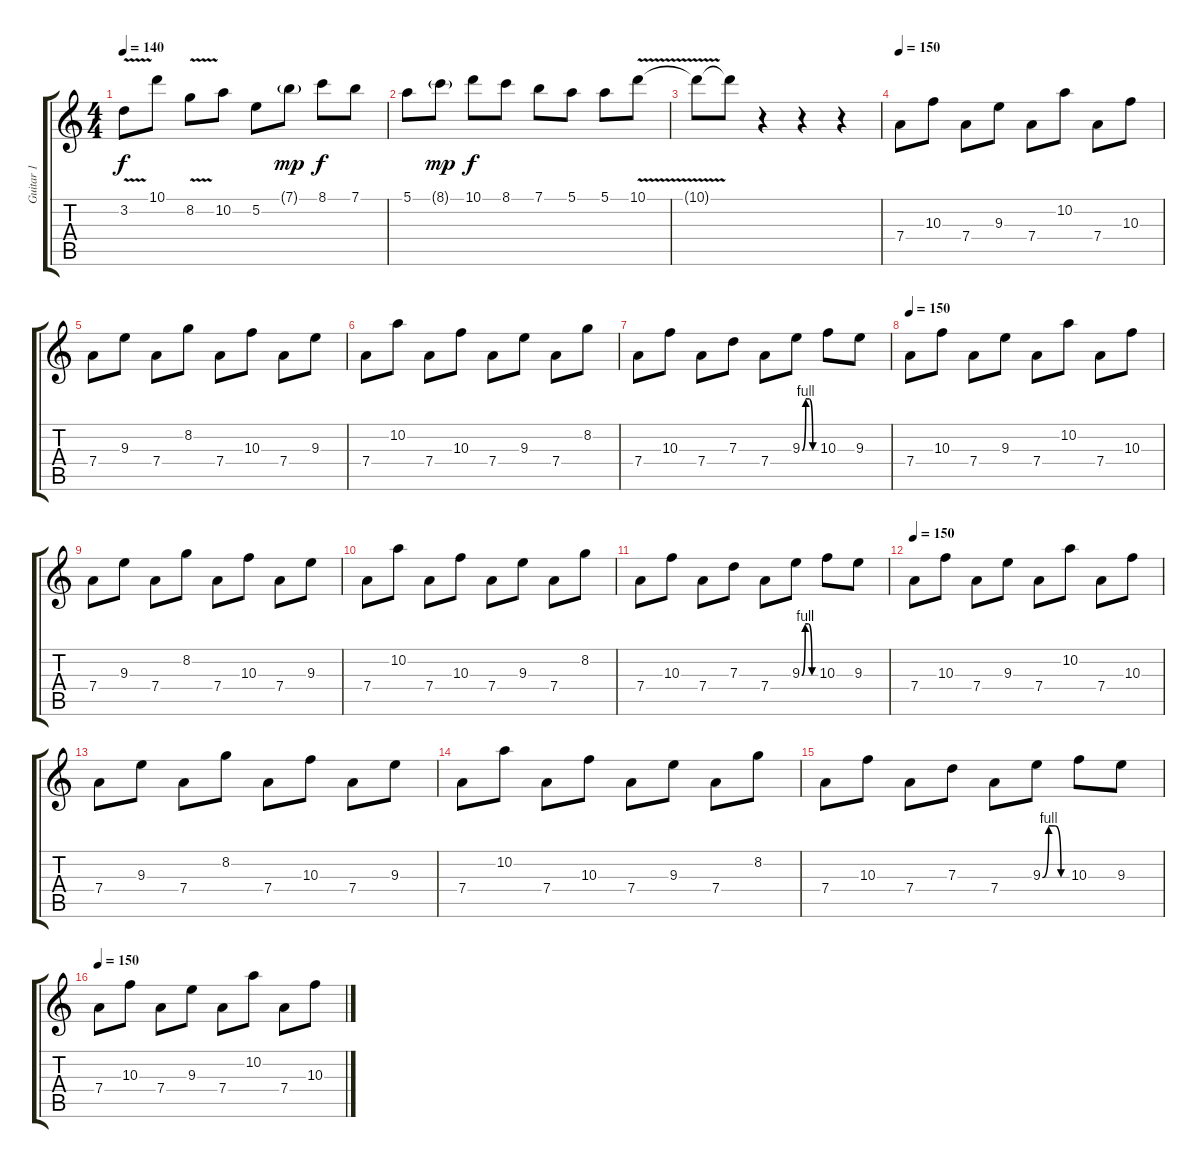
\track ("Guitar 1" "Guitar 1") {instrument distortionguitar}
\staff {score tabs}
\tuning (E4 B3 G3 D3 A2 D2) {hide}
\ts (4 4)
\tempo 140
\clef g2
\ks c
3.2{v}.8{dy f} 10.1.8 8.2{v}.8 10.2.8 5.2.8 7.1{g}.8{dy mp} 8.1.8{dy f} 7.1.8 |
5.1.8 8.1{g}.8{dy mp} 10.1.8{dy f} 8.1.8 7.1.8 5.1.8 5.1.8 10.1{v}.8 |
10.1{t}.8 10.1{t}.8 r.4 r.4 r.4 |
\tempo 150
7.4.8{instrument distortionguitar} 10.3.8 7.4.8 9.3.8 7.4.8 10.2.8 7.4.8 10.3.8 |
7.4.8 9.3.8 7.4.8 8.2.8 7.4.8 10.3.8 7.4.8 9.3.8 |
7.4.8 10.2.8 7.4.8 10.3.8 7.4.8 9.3.8 7.4.8 8.2.8 |
7.4.8 10.3.8 7.4.8 7.3.8 7.4.8 9.3{be (custom 0 0 15 4 30 4 45 0 60 0)}.8 10.3.8 9.3.8 |
\tempo 150
7.4.8 10.3.8 7.4.8 9.3.8 7.4.8 10.2.8 7.4.8 10.3.8 |
7.4.8 9.3.8 7.4.8 8.2.8 7.4.8 10.3.8 7.4.8 9.3.8 |
7.4.8 10.2.8 7.4.8 10.3.8 7.4.8 9.3.8 7.4.8 8.2.8 |
7.4.8{volume 13} 10.3.8 7.4.8 7.3.8 7.4.8 9.3{be (custom 0 0 15 4 30 4 45 0 60 0)}.8 10.3.8 9.3.8 |
\tempo 150
7.4.8{volume 12 instrument distortionguitar} 10.3.8 7.4.8 9.3.8 7.4.8 10.2.8 7.4.8 10.3.8 |
7.4.8 9.3.8 7.4.8 8.2.8 7.4.8 10.3.8 7.4.8 9.3.8 |
7.4.8 10.2.8 7.4.8 10.3.8 7.4.8 9.3.8 7.4.8 8.2.8 |
7.4.8 10.3.8 7.4.8 7.3.8 7.4.8 9.3{be (custom 0 0 15 4 30 4 45 0 60 0)}.8 10.3.8 9.3.8 |
\tempo 150
7.4.8{instrument distortionguitar} 10.3.8 7.4.8 9.3.8 7.4.8 10.2.8 7.4.8 10.3.8
